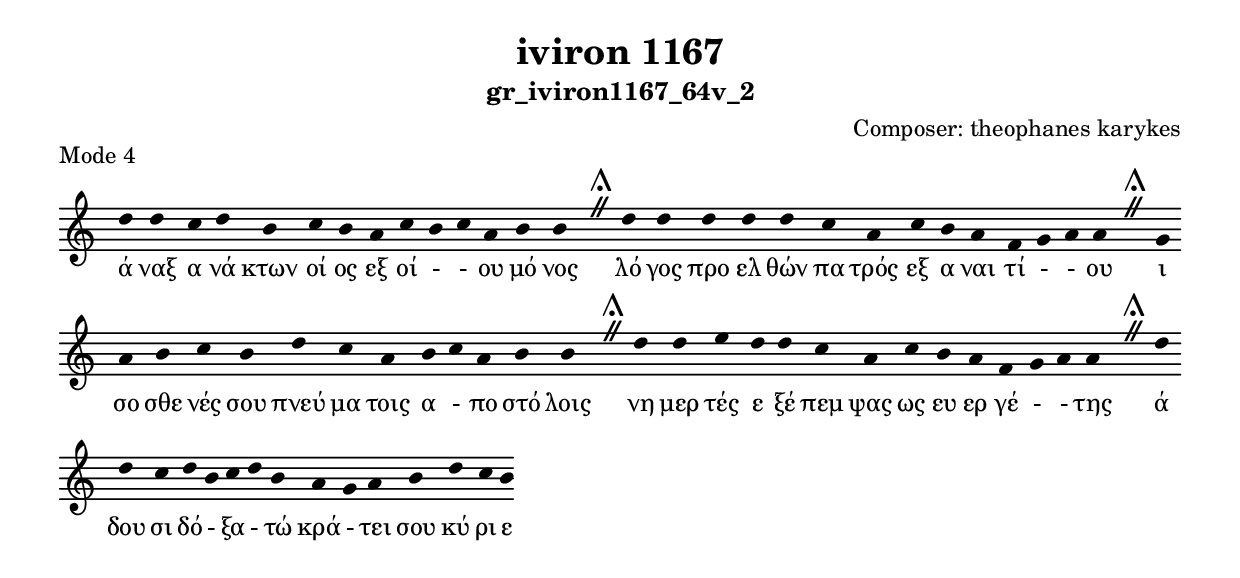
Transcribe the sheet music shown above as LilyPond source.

\include "gregorian.ly"

	\header {
 	  title = "iviron 1167"
	  subtitle = "gr_iviron1167_64v_2"
	  composer = "Composer: theophanes karykes"
	  piece = "Mode 4"
	}

	chant = {
	  d''4 d''4 c''4 d''4 b'4 c''4 b'4 a'4 c''4 b'4 c''4 a'4 b'4 b'4 \divisioMaior
 d''4 d''4 d''4 d''4 d''4 c''4 a'4 c''4 b'4 a'4 f'4 g'4 a'4 a'4 \divisioMaior
 g'4 a'4 b'4 c''4 b'4 d''4 c''4 a'4 b'4 c''4 a'4 b'4 b'4 \divisioMaior
 d''4 d''4 e''4 d''4 d''4 c''4 a'4 c''4 b'4 a'4 f'4 g'4 a'4 a'4 \divisioMaior
 d''4 d''4 c''4 d''4 b'4 c''4 d''4 b'4 a'4 g'4 a'4 b'4 d''4 c''4 b'4\finalis
	}

	verba = \lyricmode {ά ναξ α νά κτων οί ος εξ οί -  - ου μό νος 
λό γος προ ελ θών πα τρός εξ α ναι τί -  - ου 
ι σο σθε νές σου πνεύ μα τοις α - πο στό λοις 
νη μερ τές ε ξέ πεμ ψας ως ευ ερ γέ -  - της 
ά δου σι δό - ξα - τώ κρά - τει σου κύ ρι ε 
	}


	\score {
	  \new Staff <<
	  \new Voice = "melody" \chant
	  \new Lyrics = "one" \lyricsto melody \verba
	  >>
	  \layout {
	    \context {
	      \Staff
	      \remove "Time_signature_engraver"
	      \remove "Bar_engraver"
	    }
	    \context {
	      \Voice
	      \remove "Stem_engraver"
	    }
	  }
	}